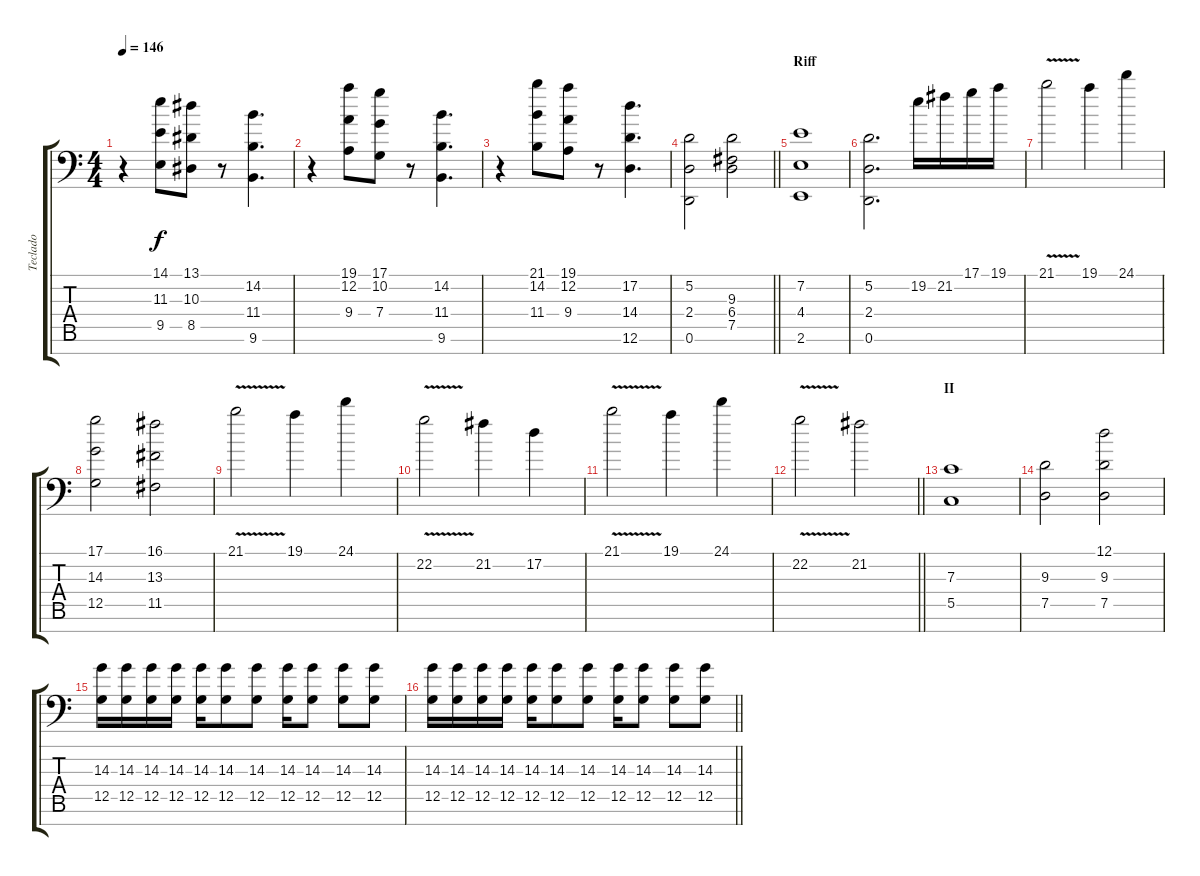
\track ("Teclado" "Teclado") {instrument tremolostrings}
\staff {score tabs}
\tuning (D4 A3 F3 C3 G2 D2 A1) {hide}
\ts (4 4)
\tempo 146
\clef f4
\ks c
r.4{dy f instrument tremolostrings} (14.1 11.3 9.5).8 (13.1 10.3 8.5).8 r.8 (14.2 11.4 9.6).4{d} |
r.4 (19.1 12.2 9.4).8 (17.1 10.2 7.4).8 r.8 (14.2 11.4 9.6).4{d} |
r.4 (21.1 14.2 11.4).8 (19.1 12.2 9.4).8 r.8 (17.2 14.4 12.6).4{d} |
\barLineRight lightlight
(5.2 2.4 0.6).2 (9.3 6.4 7.5).2 |
\section ("" "Riff")
(7.2 4.4 2.6).1{volume 13 instrument tremolostrings} |
(5.2 2.4 0.6).2{d} 19.2.16 21.2.16 17.1.16 19.1.16 |
21.1{v}.2 19.1.4 24.1.4 |
(17.1 14.3 12.5).2 (16.1 13.3 11.5).2 |
21.1{v}.2{volume 13 instrument voiceoohs} 19.1.4 24.1.4 |
22.2{v}.2 21.2.4 17.2.4 |
21.1{v}.2 19.1.4 24.1.4 |
\barLineRight lightlight
22.2{v}.2 21.2.2 |
\section ("" "II")
(7.3 5.5).1{volume 13 instrument tremolostrings} |
(9.3 7.5).2 (12.1 9.3 7.5).2 |
(14.3 12.5).16{volume 10} (14.3 12.5).16 (14.3 12.5).16 (14.3 12.5).16 (14.3 12.5).16 (14.3 12.5).8 (14.3 12.5).8 (14.3 12.5).16 (14.3 12.5).8 (14.3 12.5).8 (14.3 12.5).8 |
\barLineRight lightlight
(14.3 12.5).16 (14.3 12.5).16 (14.3 12.5).16 (14.3 12.5).16 (14.3 12.5).16 (14.3 12.5).8 (14.3 12.5).8 (14.3 12.5).16 (14.3 12.5).8 (14.3 12.5).8 (14.3 12.5).8
